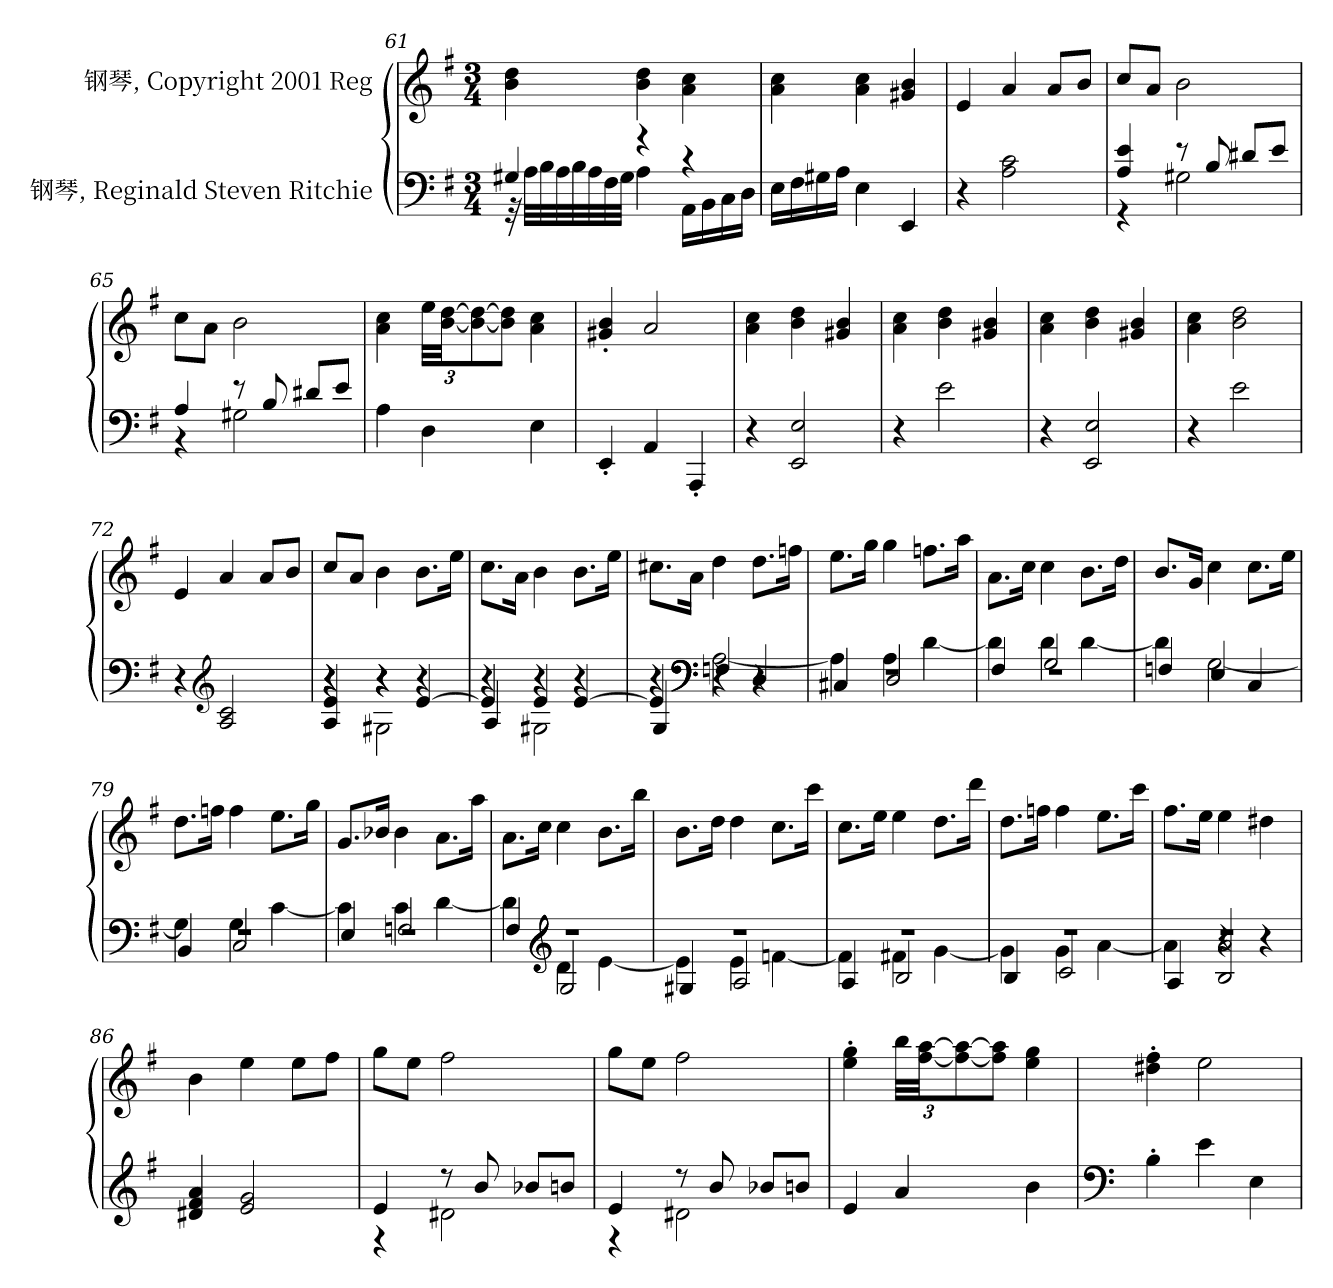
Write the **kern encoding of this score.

**kern	**kern
*part2	*part1
*staff2	*staff1
*I"钢琴, Reginald Steven Ritchie	*I"钢琴, Copyright 2001 Reg
*clefF4	*clefG2
*k[f#]	*k[f#]
*M3/4	*M3/4
=61	=61
*^	*
4G#X/	32r	4b\ 4dd\
.	32A\LLL	.
.	32B\	.
.	32A\	.
.	32B\	.
.	32A\	.
.	32F#\	.
.	32G#\JJJ	.
4r	4A\	4b\ 4dd\
4r	16AA\LL	4a\ 4cc\
.	16BB\	.
.	16C\	.
.	16D\JJ	.
*v	*v	*
!!LO:LB:g=z
=62	=62
16E\LL	4a\ 4cc\
16F#\	.
16G#X\	.
16A\JJ	.
4E\	4a\ 4cc\
4EE/	4g#X/ 4b/
=63	=63
4r	4e/
2A\ 2c\	4a/
.	8a/L
.	8b/J
=64	=64
*^	*
4A/ 4e/	4r	8cc/L
.	.	8a/J
8r	2G#X\	2b\
8B/	.	.
8d#X/L	.	.
8e/J	.	.
=65	=65	=65
4A/	4r	8cc\L
.	.	8a\J
8r	2G#X\	2b\
8B/	.	.
8d#X/L	.	.
8e/J	.	.
*v	*v	*
=66	=66
4A\	4a\ 4cc\
*	*Xbrackettup
4D\	48ee\LLL
.	[48b\ [48dd\JJ
.	12b\_ 12dd\_
.	8b\] 8dd\]J
4E\	4a\ 4cc\
=67	=67
4EE'/	4g#X/' 4b/'
4AA/	2a/
4AAA'/	.
!!LO:LB:g=z
=68	=68
4r	4a\ 4cc\
2EE/ 2E/	4b\ 4dd\
.	4g#X/ 4b/
=69	=69
4r	4a\ 4cc\
2e\	4b\ 4dd\
.	4g#X/ 4b/
=70	=70
4r	4a\ 4cc\
2EE/ 2E/	4b\ 4dd\
.	4g#X/ 4b/
=71	=71
4r	4a\ 4cc\
2e\	2b\ 2dd\
=72	=72
4r	4e/
*clefG2	*
2A/ 2c/	4a/
.	8a/L
.	8b/J
=73	=73
*^	*
*	*^	*
4r	4r	4A/ 4e/	8cc/L
.	.	.	8a/J
4r	2G#X\	4r	4b\
[4e/	.	4r	8.b\L
.	.	.	16ee\Jk
=74	=74	=74	=74
4e/]	4r	4A/	8.cc\L
.	.	.	16a\Jk
4r	2G#X\	4e/	4b\
[4e/	.	4r	8.b\L
.	.	.	16ee\Jk
!!LO:LB:g=z
=75	=75	=75	=75
4e/]	4r	4G/	8.cc#X\L
.	.	.	16a\Jk
*clefF4	*	*	*
4r	[2A\	4Fn/	4dd\
4r	.	4D/	8.dd\L
.	.	.	16ffn\Jk
=76	=76	=76	=76
2.r	4A\]	4C#X/	8.ee\L
.	.	.	16gg\Jk
.	4A\	2D/	4gg\
.	[4d\	.	8.ffn\L
.	.	.	16aa\Jk
=77	=77	=77	=77
2.r	4d\]	4F#/	8.a\L
.	.	.	16cc\Jk
.	4d\	2G/	4cc\
.	[4d\	.	8.b\L
.	.	.	16dd\Jk
=78	=78	=78	=78
2.r	4d\]	4Fn/	8.b/L
.	.	.	16g/Jk
.	[2G\	4E/	4cc\
.	.	4C/	8.cc\L
.	.	.	16ee\Jk
=79	=79	=79	=79
2.r	4G\]	4BB/	8.dd\L
.	.	.	16ffn\Jk
.	4G\	2C/	4ff\
.	[4c\	.	8.ee\L
.	.	.	16gg\Jk
!!LO:LB:g=z
=80	=80	=80	=80
2.r	4c\]	4E/	8.g/L
.	.	.	16b-X/Jk
.	4c\	2Fn/	4b-\
.	[4d\	.	8.a\L
.	.	.	16aa\Jk
=81	=81	=81	=81
2.r	4d\]	4F#/	8.a\L
.	.	.	16cc\Jk
*clefG2	*	*	*
.	4d\	2G/	4cc\
.	[4e\	.	8.b\L
.	.	.	16bb\Jk
=82	=82	=82	=82
2.r	4e\]	4G#X/	8.b\L
.	.	.	16dd\Jk
.	4e\	2A/	4dd\
.	[4fn\	.	8.cc\L
.	.	.	16ccc\Jk
=83	=83	=83	=83
2.r	4f\]	4A/	8.cc\L
.	.	.	16ee\Jk
.	4f#X\	2B/	4ee\
.	[4g\	.	8.dd\L
.	.	.	16ddd\Jk
=84	=84	=84	=84
2.r	4g\]	4B/	8.dd\L
.	.	.	16ffn\Jk
.	4g\	2c/	4ff\
.	[4a\	.	8.ee\L
.	.	.	16ccc\Jk
!!LO:PB:g=z
=85	=85	=85	=85
2.r	4a\]	4A/	8.ff#\L
.	.	.	16ee\Jk
.	4r	2B/ 2a/	4ee\
.	4r	.	4dd#X\
*v	*v	*v	*
=86	=86
4d#X/ 4f#/ 4a/	4b\
2e/ 2g/	4ee\
.	8ee\L
.	8ff#\J
=87	=87
*^	*
4e/	4r	8gg\L
.	.	8ee\J
8r	2d#X\	2ff#\
8b/	.	.
8b-X/L	.	.
8bn/J	.	.
=88	=88	=88
4e/	4r	8gg\L
.	.	8ee\J
8r	2d#X\	2ff#\
8b/	.	.
8b-X/L	.	.
8bn/J	.	.
*v	*v	*
=89	=89
4e/	4ee\' 4gg\'
4a/	48bb\LLL
.	[48ff#\ [48aa\JJ
.	12ff#\_ 12aa\_
.	8ff#\] 8aa\]J
4b\	4ee\ 4gg\
=90	=90
*clefF4	*
4B'\	4dd#X\' 4ff#\'
4e\	2ee\
4E\	.
=	=
*-	*-
